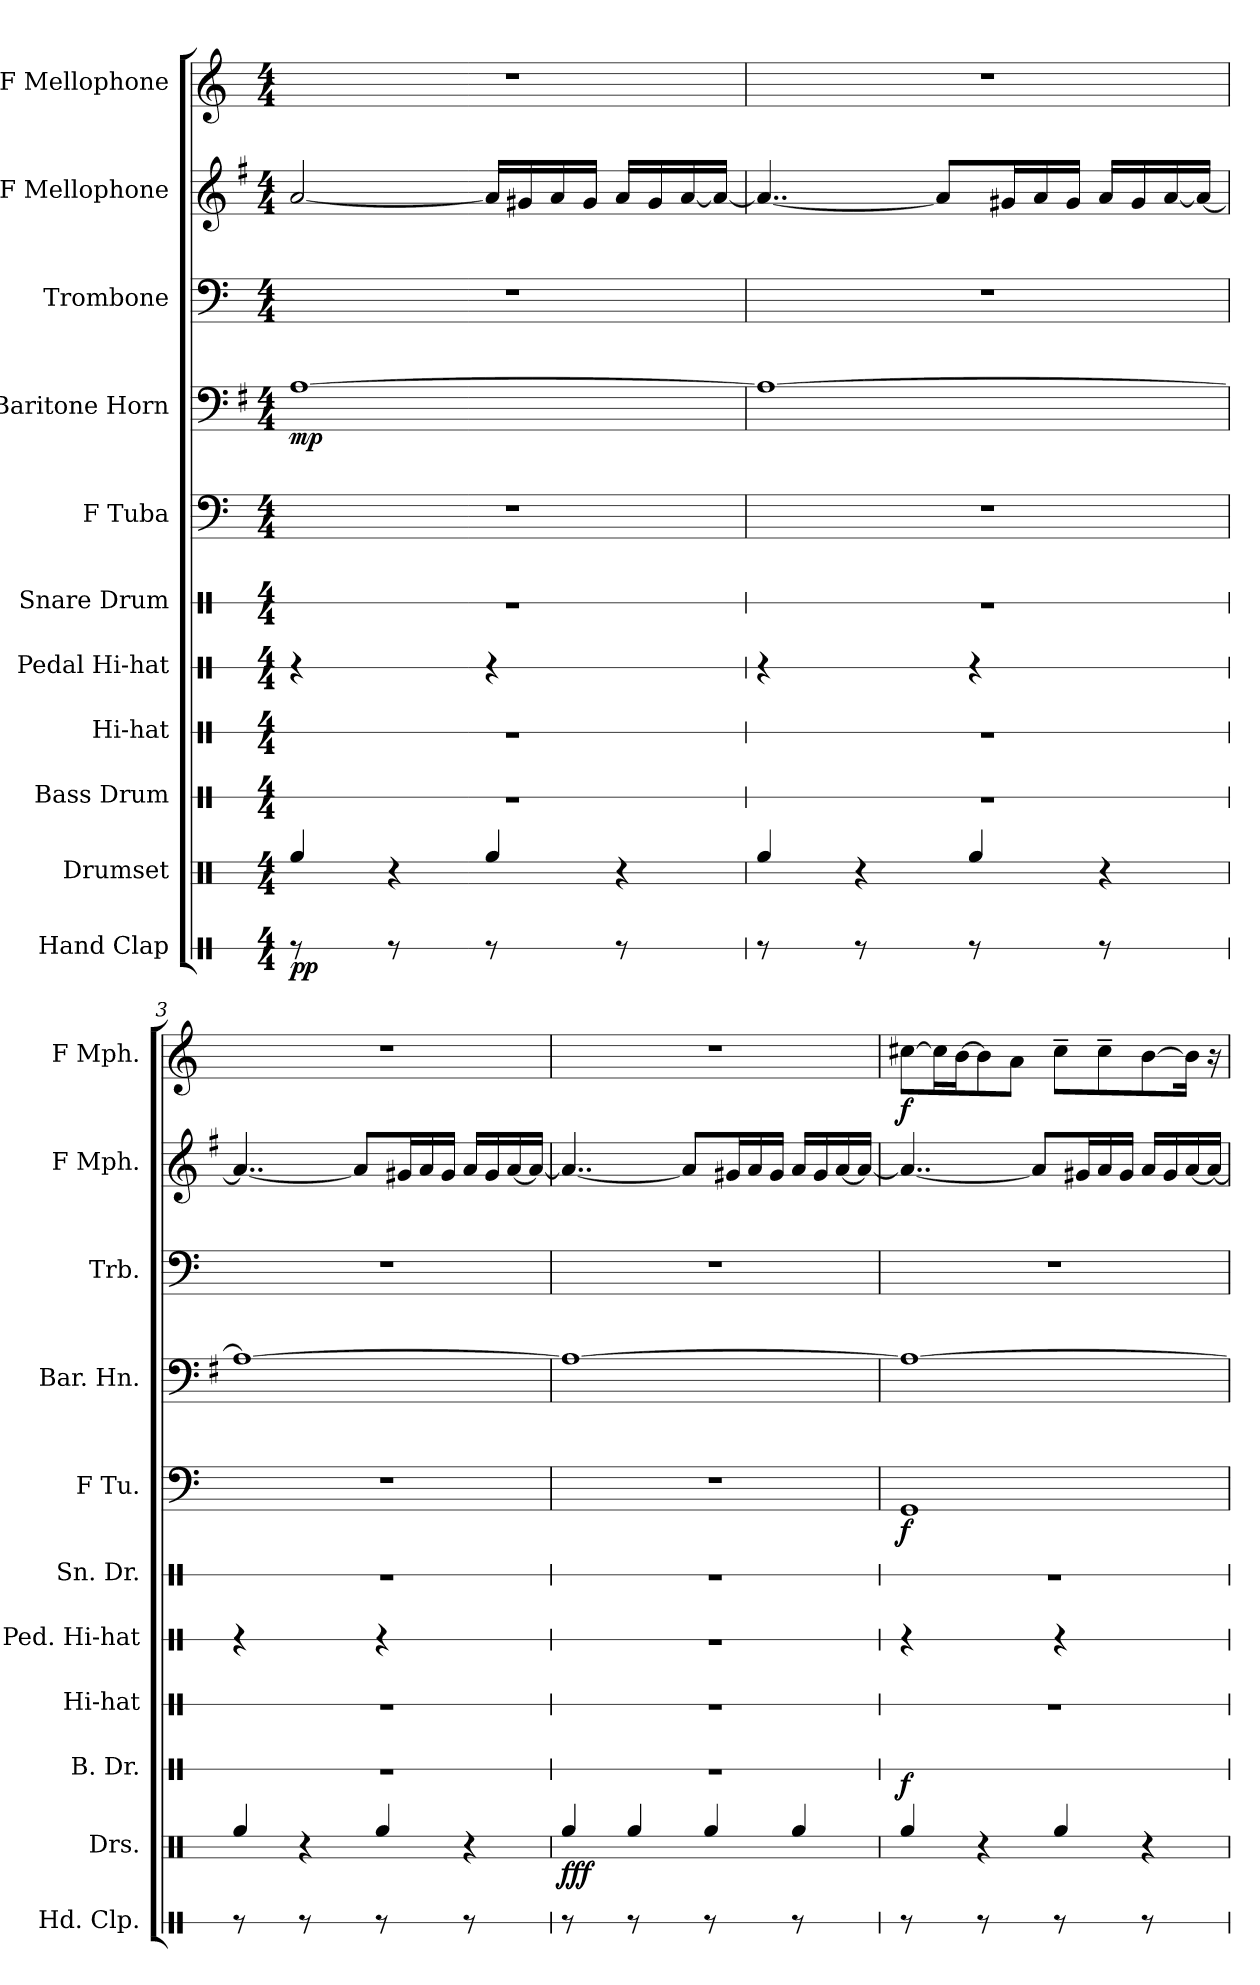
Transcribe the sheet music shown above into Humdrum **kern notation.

**kern	**dynam	**kern	**dynam	**kern	**dynam	**kern	**kern	**kern	**kern	**dynam	**kern	**dynam	**kern	**kern	**kern	**dynam
*part11	*part11	*part10	*part10	*part9	*part9	*part8	*part7	*part6	*part5	*part5	*part4	*part4	*part3	*part2	*part1	*part1
*staff11	*staff11	*staff10	*staff10	*staff9	*staff9	*staff8	*staff7	*staff6	*staff5	*staff5	*staff4	*staff4	*staff3	*staff2	*staff1	*staff1
*I"Hand Clap	*	*I"Drumset	*	*I"Bass Drum	*	*I"Hi-hat	*I"Pedal Hi-hat	*I"Snare Drum	*I"F Tuba	*	*I"Baritone Horn	*	*I"Trombone	*I"F Mellophone	*I"F Mellophone	*
*I'Hd. Clp.	*	*I'Drs.	*	*I'B. Dr.	*	*I'Hi-hat	*I'Ped. Hi-hat	*I'Sn. Dr.	*I'F Tu.	*	*I'Bar. Hn.	*	*I'Trb.	*I'F Mph.	*I'F Mph.	*
*stria1	*	*stria3	*	*stria1	*	*stria1	*stria1	*stria1	*	*	*	*	*	*	*	*
*clefX	*	*clefX	*	*clefX	*	*clefX	*clefX	*clefX	*clefF4	*	*clefF4	*	*clefF4	*clefG2	*clefG2	*
*	*	*	*	*	*	*	*	*	*	*	*ITrd4c7	*	*	*ITrd4c7	*ITrd4c7	*
*k[]	*	*k[]	*	*k[]	*	*k[]	*k[]	*k[]	*k[]	*	*k[]	*	*k[]	*k[]	*k[b-]	*
*C:	*	*C:	*	*C:	*	*C:	*C:	*C:	*C:	*	*C:	*	*C:	*C:	*F:	*
*M4/4	*	*M4/4	*	*M4/4	*	*M4/4	*M4/4	*M4/4	*M4/4	*	*M4/4	*	*M4/4	*M4/4	*M4/4	*
=1	=1	=1	=1	=1	=1	=1	=1	=1	=1	=1	=1	=1	=1	=1	=1	=1
!	!LO:DY:b	!	!	!	!	!	!	!	!	!	!	!LO:DY:b	!	!	!	!
8r	pp	4Rcc/	.	1r	.	1r	4r	1r	1r	.	[1D	mp	1r	[2d/	1r	.
8R/	.	.	.	.	.	.	.	.	.	.	.	.	.	.	.	.
8r	.	4r	.	.	.	.	4R\	.	.	.	.	.	.	.	.	.
8R/	.	.	.	.	.	.	.	.	.	.	.	.	.	.	.	.
8r	.	4Rcc/	.	.	.	.	4r	.	.	.	.	.	.	16d/LL]	.	.
.	.	.	.	.	.	.	.	.	.	.	.	.	.	16c#X/	.	.
8R/	.	.	.	.	.	.	.	.	.	.	.	.	.	16d/	.	.
.	.	.	.	.	.	.	.	.	.	.	.	.	.	16c#/JJ	.	.
8r	.	4r	.	.	.	.	4R\	.	.	.	.	.	.	16d/LL	.	.
.	.	.	.	.	.	.	.	.	.	.	.	.	.	16c#/	.	.
8R/	.	.	.	.	.	.	.	.	.	.	.	.	.	[16d/	.	.
.	.	.	.	.	.	.	.	.	.	.	.	.	.	16d/JJ_	.	.
=2	=2	=2	=2	=2	=2	=2	=2	=2	=2	=2	=2	=2	=2	=2	=2	=2
8r	.	4Rcc/	.	1r	.	1r	4r	1r	1r	.	1D_	.	1r	4..d/_	1r	.
8R/	.	.	.	.	.	.	.	.	.	.	.	.	.	.	.	.
8r	.	4r	.	.	.	.	4R\	.	.	.	.	.	.	.	.	.
8R/	.	.	.	.	.	.	.	.	.	.	.	.	.	.	.	.
.	.	.	.	.	.	.	.	.	.	.	.	.	.	8d/L]	.	.
8r	.	4Rcc/	.	.	.	.	4r	.	.	.	.	.	.	.	.	.
.	.	.	.	.	.	.	.	.	.	.	.	.	.	16c#X/L	.	.
8R/	.	.	.	.	.	.	.	.	.	.	.	.	.	16d/	.	.
.	.	.	.	.	.	.	.	.	.	.	.	.	.	16c#/JJ	.	.
8r	.	4r	.	.	.	.	4R\	.	.	.	.	.	.	16d/LL	.	.
.	.	.	.	.	.	.	.	.	.	.	.	.	.	16c#/	.	.
8R/	.	.	.	.	.	.	.	.	.	.	.	.	.	[16d/	.	.
.	.	.	.	.	.	.	.	.	.	.	.	.	.	16d/JJ_	.	.
!!LO:PB:g=z
=3	=3	=3	=3	=3	=3	=3	=3	=3	=3	=3	=3	=3	=3	=3	=3	=3
8r	.	4Rcc/	.	1r	.	1r	4r	1r	1r	.	1D_	.	1r	4..d/_	1r	.
8R/	.	.	.	.	.	.	.	.	.	.	.	.	.	.	.	.
8r	.	4r	.	.	.	.	4R\	.	.	.	.	.	.	.	.	.
8R/	.	.	.	.	.	.	.	.	.	.	.	.	.	.	.	.
.	.	.	.	.	.	.	.	.	.	.	.	.	.	8d/L]	.	.
8r	.	4Rcc/	.	.	.	.	4r	.	.	.	.	.	.	.	.	.
.	.	.	.	.	.	.	.	.	.	.	.	.	.	16c#X/L	.	.
8R/	.	.	.	.	.	.	.	.	.	.	.	.	.	16d/	.	.
.	.	.	.	.	.	.	.	.	.	.	.	.	.	16c#/JJ	.	.
8r	.	4r	.	.	.	.	4R\	.	.	.	.	.	.	16d/LL	.	.
.	.	.	.	.	.	.	.	.	.	.	.	.	.	16c#/	.	.
8R/	.	.	.	.	.	.	.	.	.	.	.	.	.	[16d/	.	.
.	.	.	.	.	.	.	.	.	.	.	.	.	.	16d/JJ_	.	.
=4	=4	=4	=4	=4	=4	=4	=4	=4	=4	=4	=4	=4	=4	=4	=4	=4
!	!	!	!LO:DY:b	!	!	!	!	!	!	!	!	!	!	!	!	!
8r	.	4Rcc/	fff	1r	.	1r	1r	1r	1r	.	1D_	.	1r	4..d/_	1r	.
8R/	.	.	.	.	.	.	.	.	.	.	.	.	.	.	.	.
8r	.	4Rcc/	.	.	.	.	.	.	.	.	.	.	.	.	.	.
8R/	.	.	.	.	.	.	.	.	.	.	.	.	.	.	.	.
.	.	.	.	.	.	.	.	.	.	.	.	.	.	8d/L]	.	.
8r	.	4Rcc/	.	.	.	.	.	.	.	.	.	.	.	.	.	.
.	.	.	.	.	.	.	.	.	.	.	.	.	.	16c#X/L	.	.
8R/	.	.	.	.	.	.	.	.	.	.	.	.	.	16d/	.	.
.	.	.	.	.	.	.	.	.	.	.	.	.	.	16c#/JJ	.	.
8r	.	4Rcc/	.	.	.	.	.	.	.	.	.	.	.	16d/LL	.	.
.	.	.	.	.	.	.	.	.	.	.	.	.	.	16c#/	.	.
8R/	.	.	.	.	.	.	.	.	.	.	.	.	.	[16d/	.	.
.	.	.	.	.	.	.	.	.	.	.	.	.	.	16d/JJ_	.	.
=5	=5	=5	=5	=5	=5	=5	=5	=5	=5	=5	=5	=5	=5	=5	=5	=5
!	!	!	!	!	!LO:DY:b	!	!	!	!	!LO:DY:b	!	!	!	!	!	!LO:DY:b
8r	.	4Rcc/	.	4R\	f	1r	4r	1r	1GG	f	1D_	.	1r	4..d/_	[8f#X\L	f
8R/	.	.	.	.	.	.	.	.	.	.	.	.	.	.	16f#\L]	.
.	.	.	.	.	.	.	.	.	.	.	.	.	.	.	[16e\J	.
8r	.	4r	.	4R\	.	.	4R\	.	.	.	.	.	.	.	8e\]	.
8R/	.	.	.	.	.	.	.	.	.	.	.	.	.	.	8d\J	.
.	.	.	.	.	.	.	.	.	.	.	.	.	.	8d/L]	.	.
8r	.	4Rcc/	.	4R\	.	.	4r	.	.	.	.	.	.	.	8f#~\L	.
.	.	.	.	.	.	.	.	.	.	.	.	.	.	16c#X/L	.	.
8R/	.	.	.	.	.	.	.	.	.	.	.	.	.	16d/	8f#~\	.
.	.	.	.	.	.	.	.	.	.	.	.	.	.	16c#/JJ	.	.
8r	.	4r	.	4R\	.	.	4R\	.	.	.	.	.	.	16d/LL	[8e\	.
.	.	.	.	.	.	.	.	.	.	.	.	.	.	16c#/	.	.
8R/	.	.	.	.	.	.	.	.	.	.	.	.	.	[16d/	16e\Jk]	.
.	.	.	.	.	.	.	.	.	.	.	.	.	.	16d/JJ_	16r	.
=	=	=	=	=	=	=	=	=	=	=	=	=	=	=	=	=
*-	*-	*-	*-	*-	*-	*-	*-	*-	*-	*-	*-	*-	*-	*-	*-	*-
